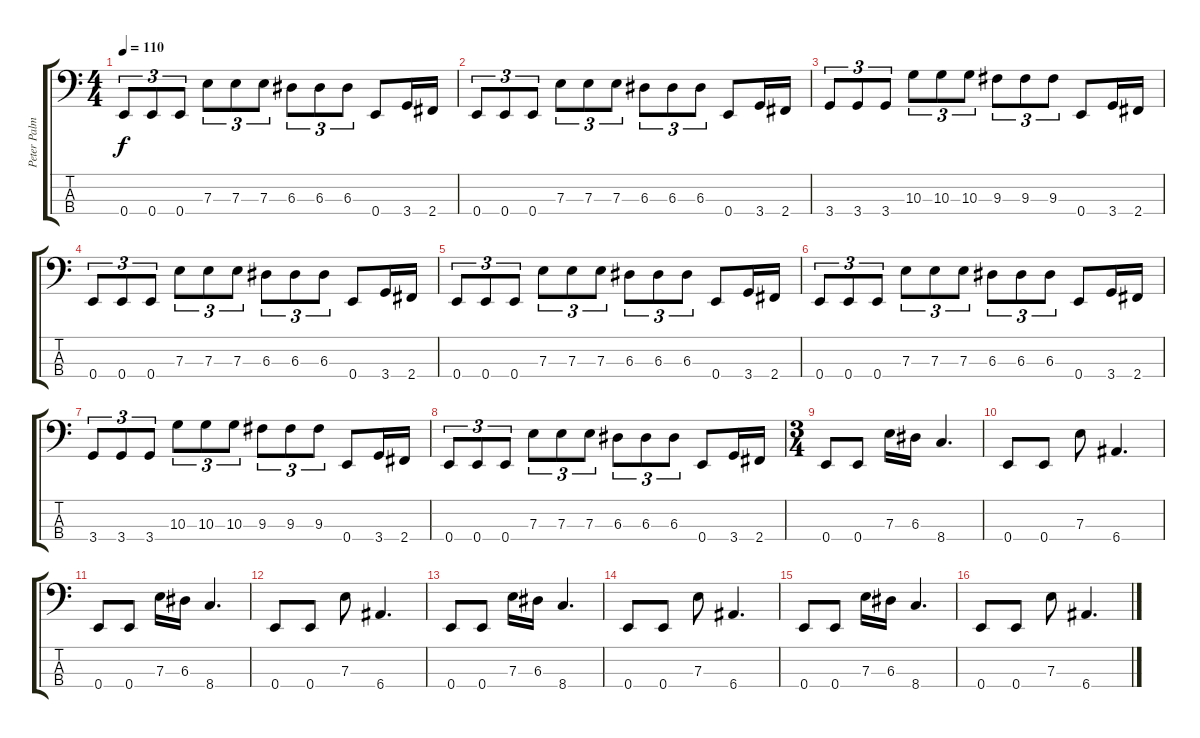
\track ("Peter Palmdahl" "Peter Palm") {instrument electricbassfinger}
\staff {score tabs}
\tuning (G2 D2 A1 E1) {hide}
\ts (4 4)
\tempo 110
\clef f4
\ks c
0.4.8{tu (3 2) dy f} 0.4.8{tu (3 2)} 0.4.8{tu (3 2)} 7.3.8{tu (3 2)} 7.3.8{tu (3 2)} 7.3.8{tu (3 2)} 6.3.8{tu (3 2)} 6.3.8{tu (3 2)} 6.3.8{tu (3 2)} 0.4.8 3.4.16 2.4.16 |
0.4.8{tu (3 2)} 0.4.8{tu (3 2)} 0.4.8{tu (3 2)} 7.3.8{tu (3 2)} 7.3.8{tu (3 2)} 7.3.8{tu (3 2)} 6.3.8{tu (3 2)} 6.3.8{tu (3 2)} 6.3.8{tu (3 2)} 0.4.8 3.4.16 2.4.16 |
3.4.8{tu (3 2)} 3.4.8{tu (3 2)} 3.4.8{tu (3 2)} 10.3.8{tu (3 2)} 10.3.8{tu (3 2)} 10.3.8{tu (3 2)} 9.3.8{tu (3 2)} 9.3.8{tu (3 2)} 9.3.8{tu (3 2)} 0.4.8 3.4.16 2.4.16 |
0.4.8{tu (3 2)} 0.4.8{tu (3 2)} 0.4.8{tu (3 2)} 7.3.8{tu (3 2)} 7.3.8{tu (3 2)} 7.3.8{tu (3 2)} 6.3.8{tu (3 2)} 6.3.8{tu (3 2)} 6.3.8{tu (3 2)} 0.4.8 3.4.16 2.4.16 |
0.4.8{tu (3 2)} 0.4.8{tu (3 2)} 0.4.8{tu (3 2)} 7.3.8{tu (3 2)} 7.3.8{tu (3 2)} 7.3.8{tu (3 2)} 6.3.8{tu (3 2)} 6.3.8{tu (3 2)} 6.3.8{tu (3 2)} 0.4.8 3.4.16 2.4.16 |
0.4.8{tu (3 2)} 0.4.8{tu (3 2)} 0.4.8{tu (3 2)} 7.3.8{tu (3 2)} 7.3.8{tu (3 2)} 7.3.8{tu (3 2)} 6.3.8{tu (3 2)} 6.3.8{tu (3 2)} 6.3.8{tu (3 2)} 0.4.8 3.4.16 2.4.16 |
3.4.8{tu (3 2)} 3.4.8{tu (3 2)} 3.4.8{tu (3 2)} 10.3.8{tu (3 2)} 10.3.8{tu (3 2)} 10.3.8{tu (3 2)} 9.3.8{tu (3 2)} 9.3.8{tu (3 2)} 9.3.8{tu (3 2)} 0.4.8 3.4.16 2.4.16 |
0.4.8{tu (3 2)} 0.4.8{tu (3 2)} 0.4.8{tu (3 2)} 7.3.8{tu (3 2)} 7.3.8{tu (3 2)} 7.3.8{tu (3 2)} 6.3.8{tu (3 2)} 6.3.8{tu (3 2)} 6.3.8{tu (3 2)} 0.4.8 3.4.16 2.4.16 |
\ts (3 4)
0.4.8 0.4.8 7.3.16 6.3.16 8.4.4{d} |
0.4.8 0.4.8 7.3.8 6.4.4{d} |
0.4.8 0.4.8 7.3.16 6.3.16 8.4.4{d} |
0.4.8 0.4.8 7.3.8 6.4.4{d} |
0.4.8 0.4.8 7.3.16 6.3.16 8.4.4{d} |
0.4.8 0.4.8 7.3.8 6.4.4{d} |
0.4.8 0.4.8 7.3.16 6.3.16 8.4.4{d} |
0.4.8 0.4.8 7.3.8 6.4.4{d}
